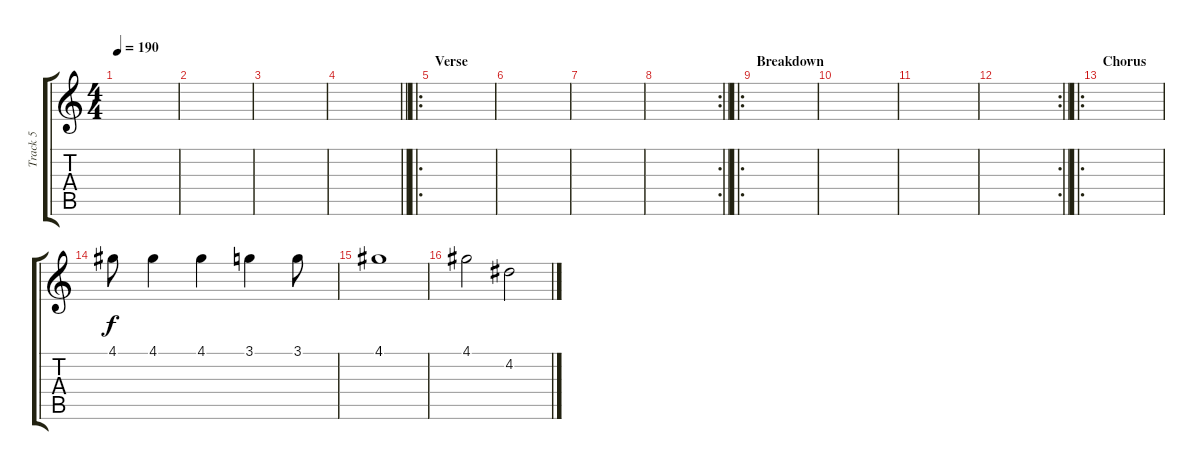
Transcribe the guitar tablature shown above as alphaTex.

\track ("Track 5" "Track 5") {instrument acousticguitarsteel}
\staff {score tabs}
\tuning (E4 B3 G3 D3 A2 E2) {hide}
\ts (4 4)
\tempo 190
\clef g2
\ks c
|
|
|
\barLineRight lightlight
|
\ro
\section ("" "Verse")
|
|
|
\rc 2
\barLineRight lightlight
|
\ro
\section ("" "Breakdown")
|
|
|
\rc 2
\barLineRight lightlight
|
\ro
\section ("" "Chorus")
|
4.1.8 4.1.4 4.1.4 3.1.4 3.1.8 |
4.1.1 |
4.1.2 4.2.2
